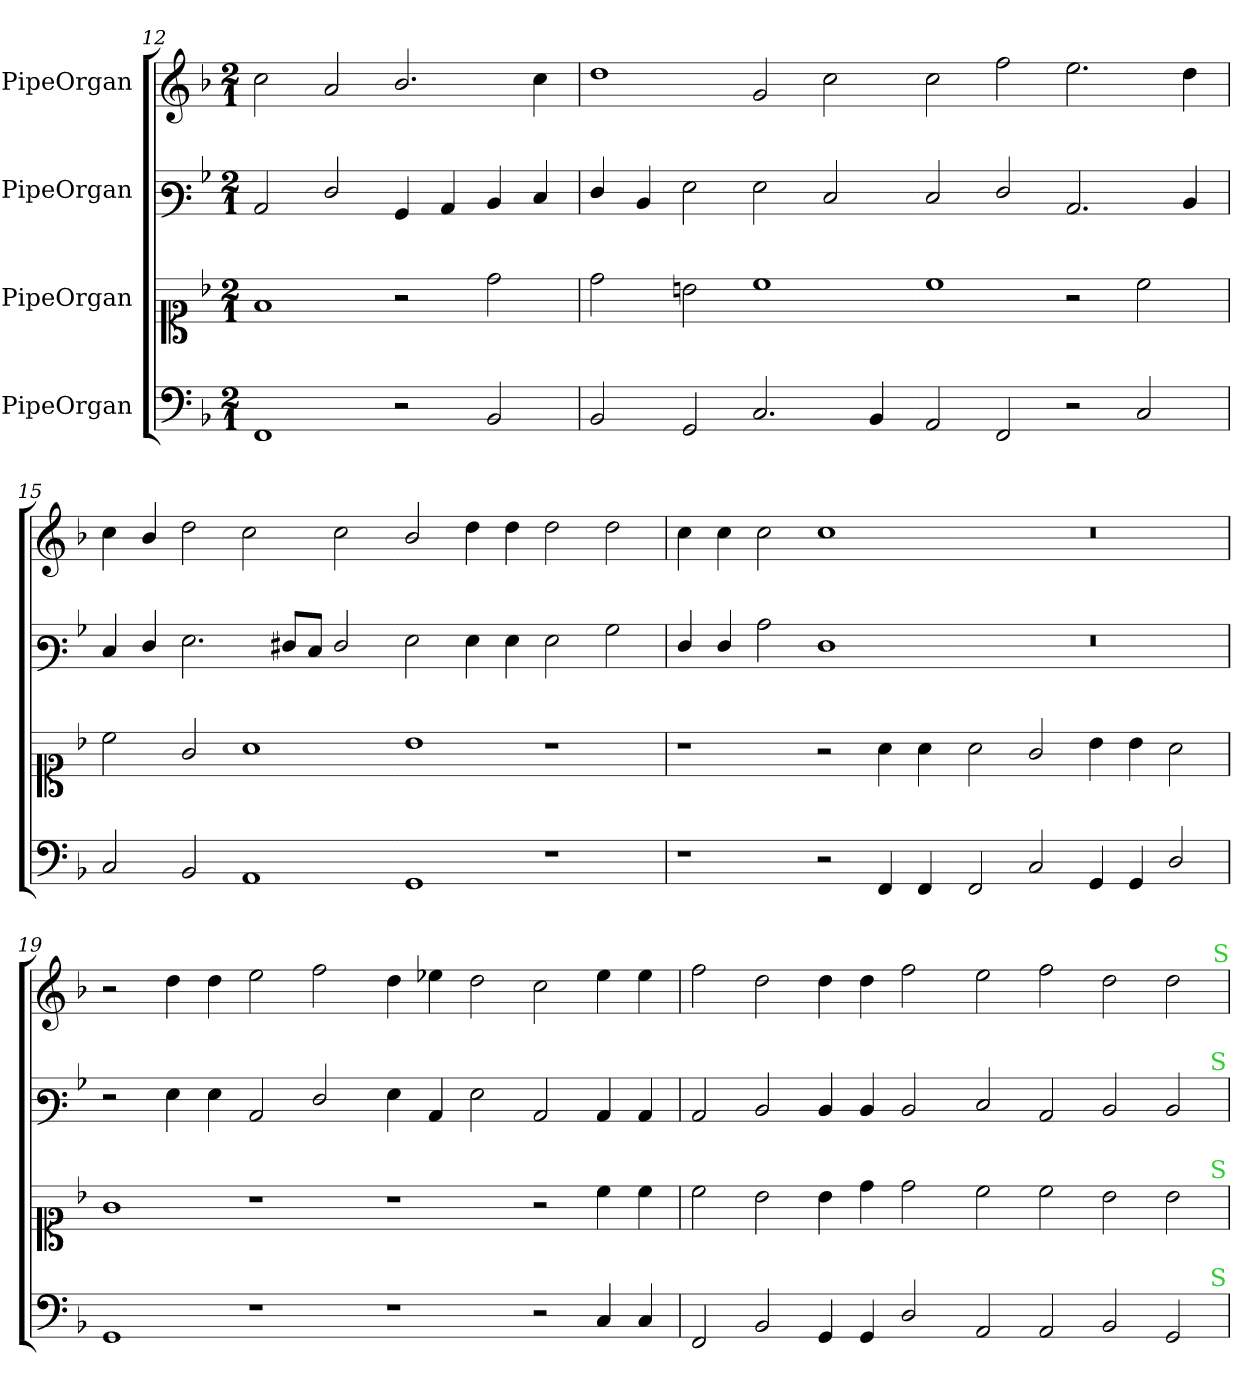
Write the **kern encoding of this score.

**kern	**kern	**kern	**kern
*part4	*part3	*part2	*part1
*staff4	*staff3	*staff2	*staff1
*I"PipeOrgan	*I"PipeOrgan	*I"PipeOrgan	*I"PipeOrgan
*clefF4	*clefC1	*clefF3	*clefG2
*k[b-]	*k[b-]	*k[b-]	*k[b-]
*F:	*F:	*F:	*F:
*M2/1	*M2/1	*M2/1	*M2/1
=12	=12	=12	=12
1FF	1f	2C/	2cc\
.	.	2F/	2a/
2r	2r	4BB-/	2.b-/
.	.	4C/	.
2BB-/	2dd\	4D/	.
.	.	4E/	4cc\
=13	=13	=13	=13
2BB-/	2dd\	4F/	1dd
.	.	4D/	.
2GG/	2bn\	2G\	.
2.C/	1cc	2G\	2g/
.	.	2E/	2cc\
4BB-/	.	.	.
=14-	=14-	=14-	=14-
2AA/	1cc	2E/	2cc\
2FF/	.	2F/	2ff\
2r	2r	2.C/	2.ee\
2C/	2cc\	.	.
.	.	4D/	4dd\
=15	=15	=15	=15
2C/	2cc\	4E/	4cc\
.	.	4F/	4b-/
2BB-/	2g/	2.G\	2dd\
1AA	1a	.	2cc\
.	.	8F#X/L	.
.	.	8E/J	.
.	.	2F#/	2cc\
=16-	=16-	=16-	=16-
1GG	1b-	2G\	2b-/
.	.	4G\	4dd\
.	.	4G\	4dd\
1r	1r	2G\	2dd\
.	.	2B-\	2dd\
=17	=17	=17	=17
1r	1r	4F/	4cc\
.	.	4F/	4cc\
.	.	2c\	2cc\
2r	2r	1F	1cc
4FF/	4a\	.	.
4FF/	4a\	.	.
=18-	=18-	=18-	=18-
2FF/	2a\	0r	0r
2C/	2g/	.	.
4GG/	4b-\	.	.
4GG/	4b-\	.	.
2D/	2a\	.	.
=19	=19	=19	=19
1GG	1g	2r	2r
.	.	4G\	4dd\
.	.	4G\	4dd\
1r	1r	2C/	2ee\
.	.	2F/	2ff\
=20-	=20-	=20-	=20-
1r	1r	4G\	4dd\
.	.	4C/	4ee-X\
.	.	2G\	2dd\
2r	2r	2C/	2cc\
4C/	4cc\	4C/	4ee-\
4C/	4cc\	4C/	4ee-\
=21	=21	=21	=21
2FF/	2cc\	2C/	2ff\
2BB-/	2b-\	2D/	2dd\
4GG/	4b-\	4D/	4dd\
4GG/	4dd\	4D/	4dd\
2D/	2dd\	2D/	2ff\
=22-	=22-	=22-	=22-
2AA/	2cc\	2E/	2ee\
2AA/	2cc\	2C/	2ff\
2BB-/	2b-\	2D/	2dd\
2GG/	2b-\	2D/	2dd\
!	!	!	!LO:TX:a:color=limegreen:t=S
!	!	!LO:TX:a:color=limegreen:t=S	!
!	!LO:TX:a:color=limegreen:t=S	!	!
!LO:TX:a:color=limegreen:t=S	!	!	!
=	=	=	=
*-	*-	*-	*-
